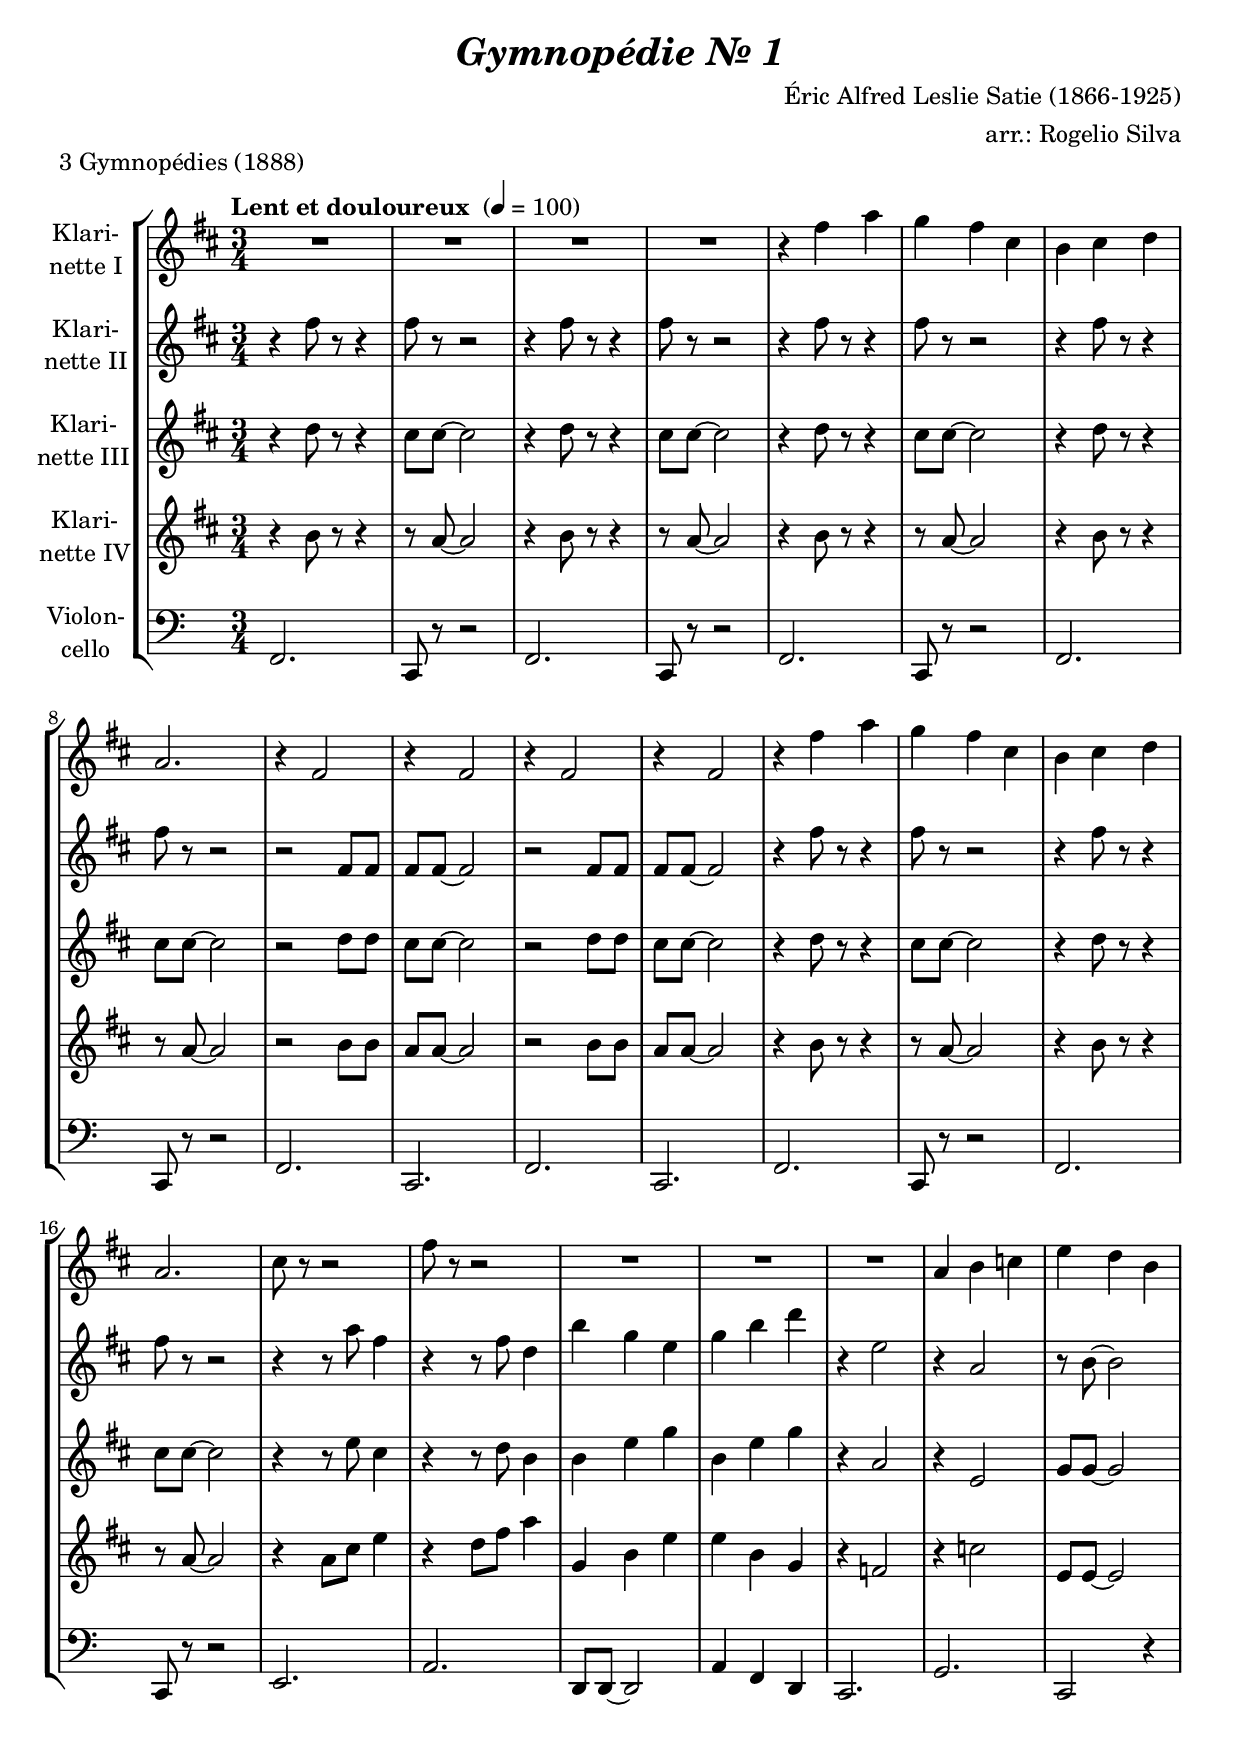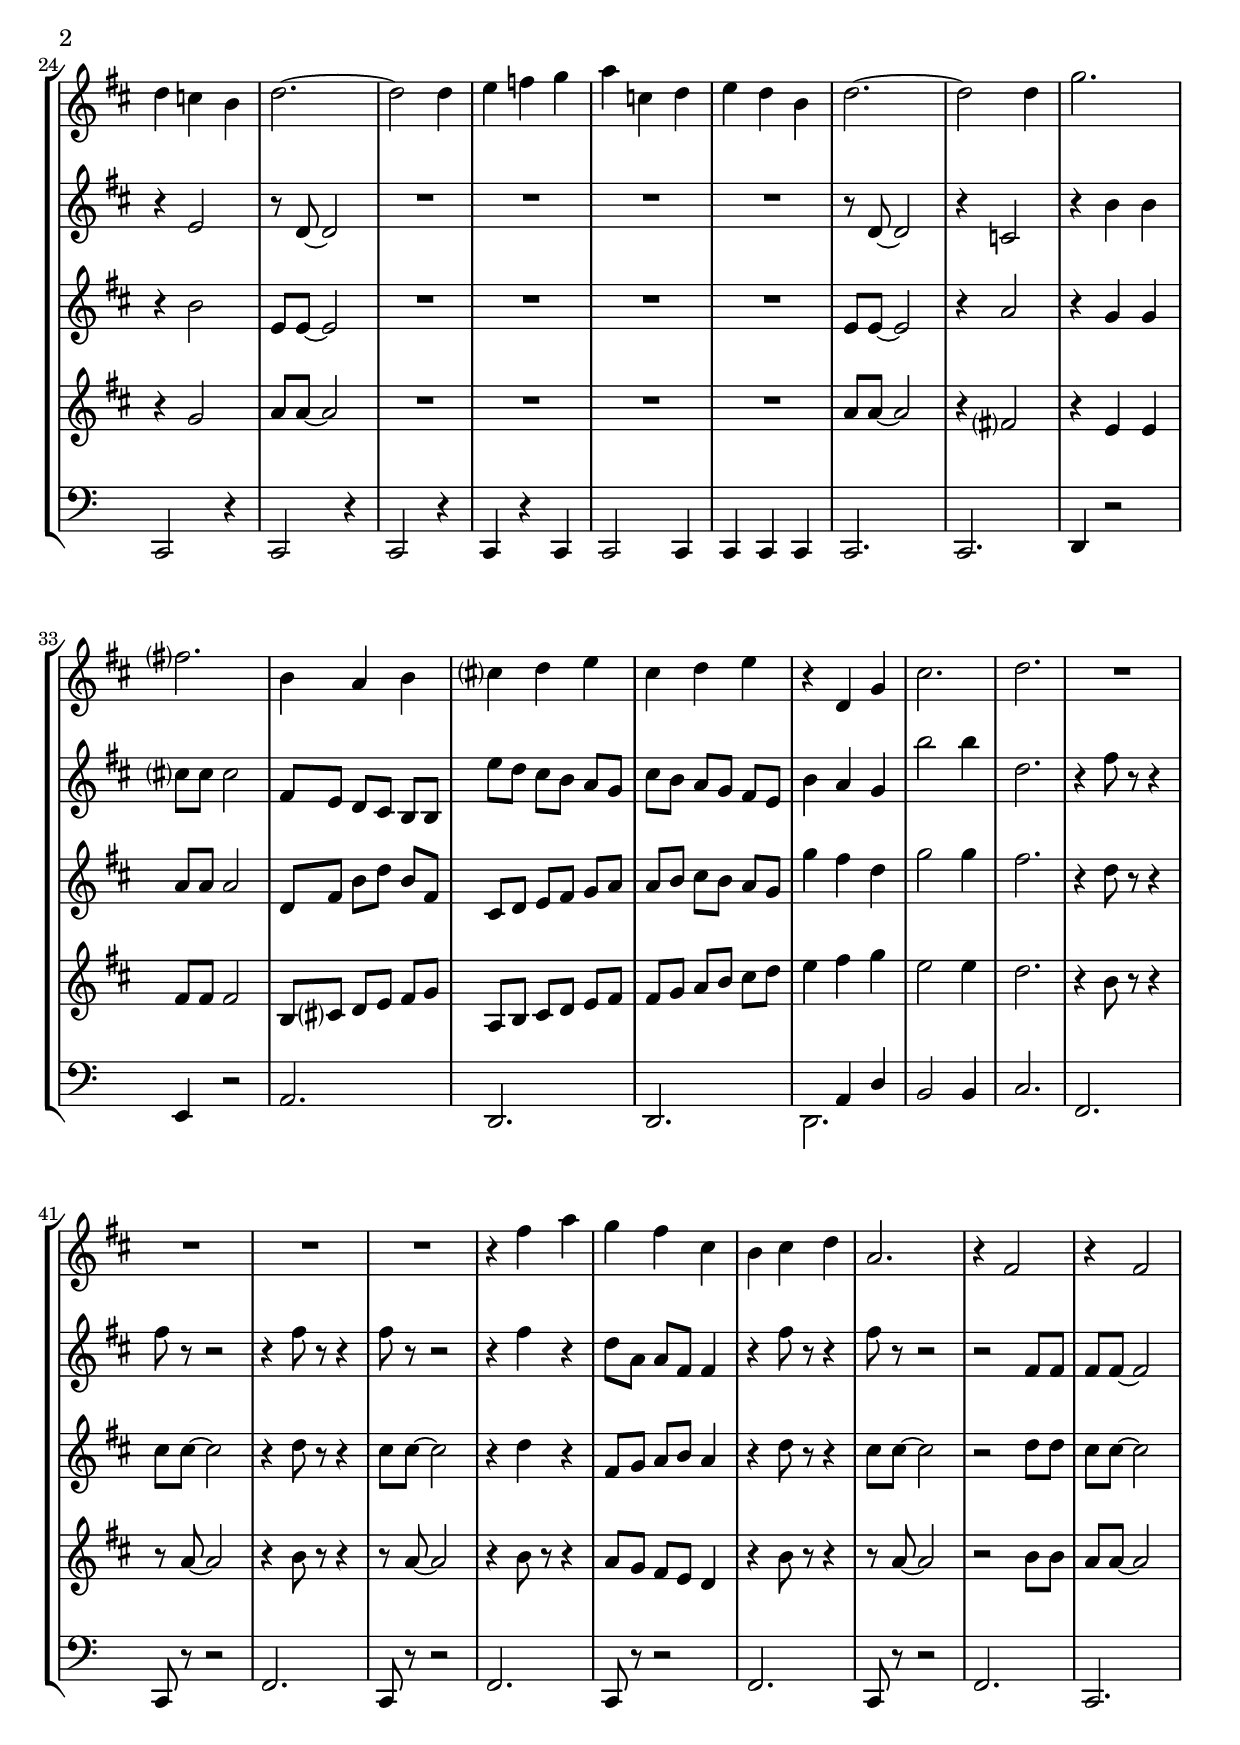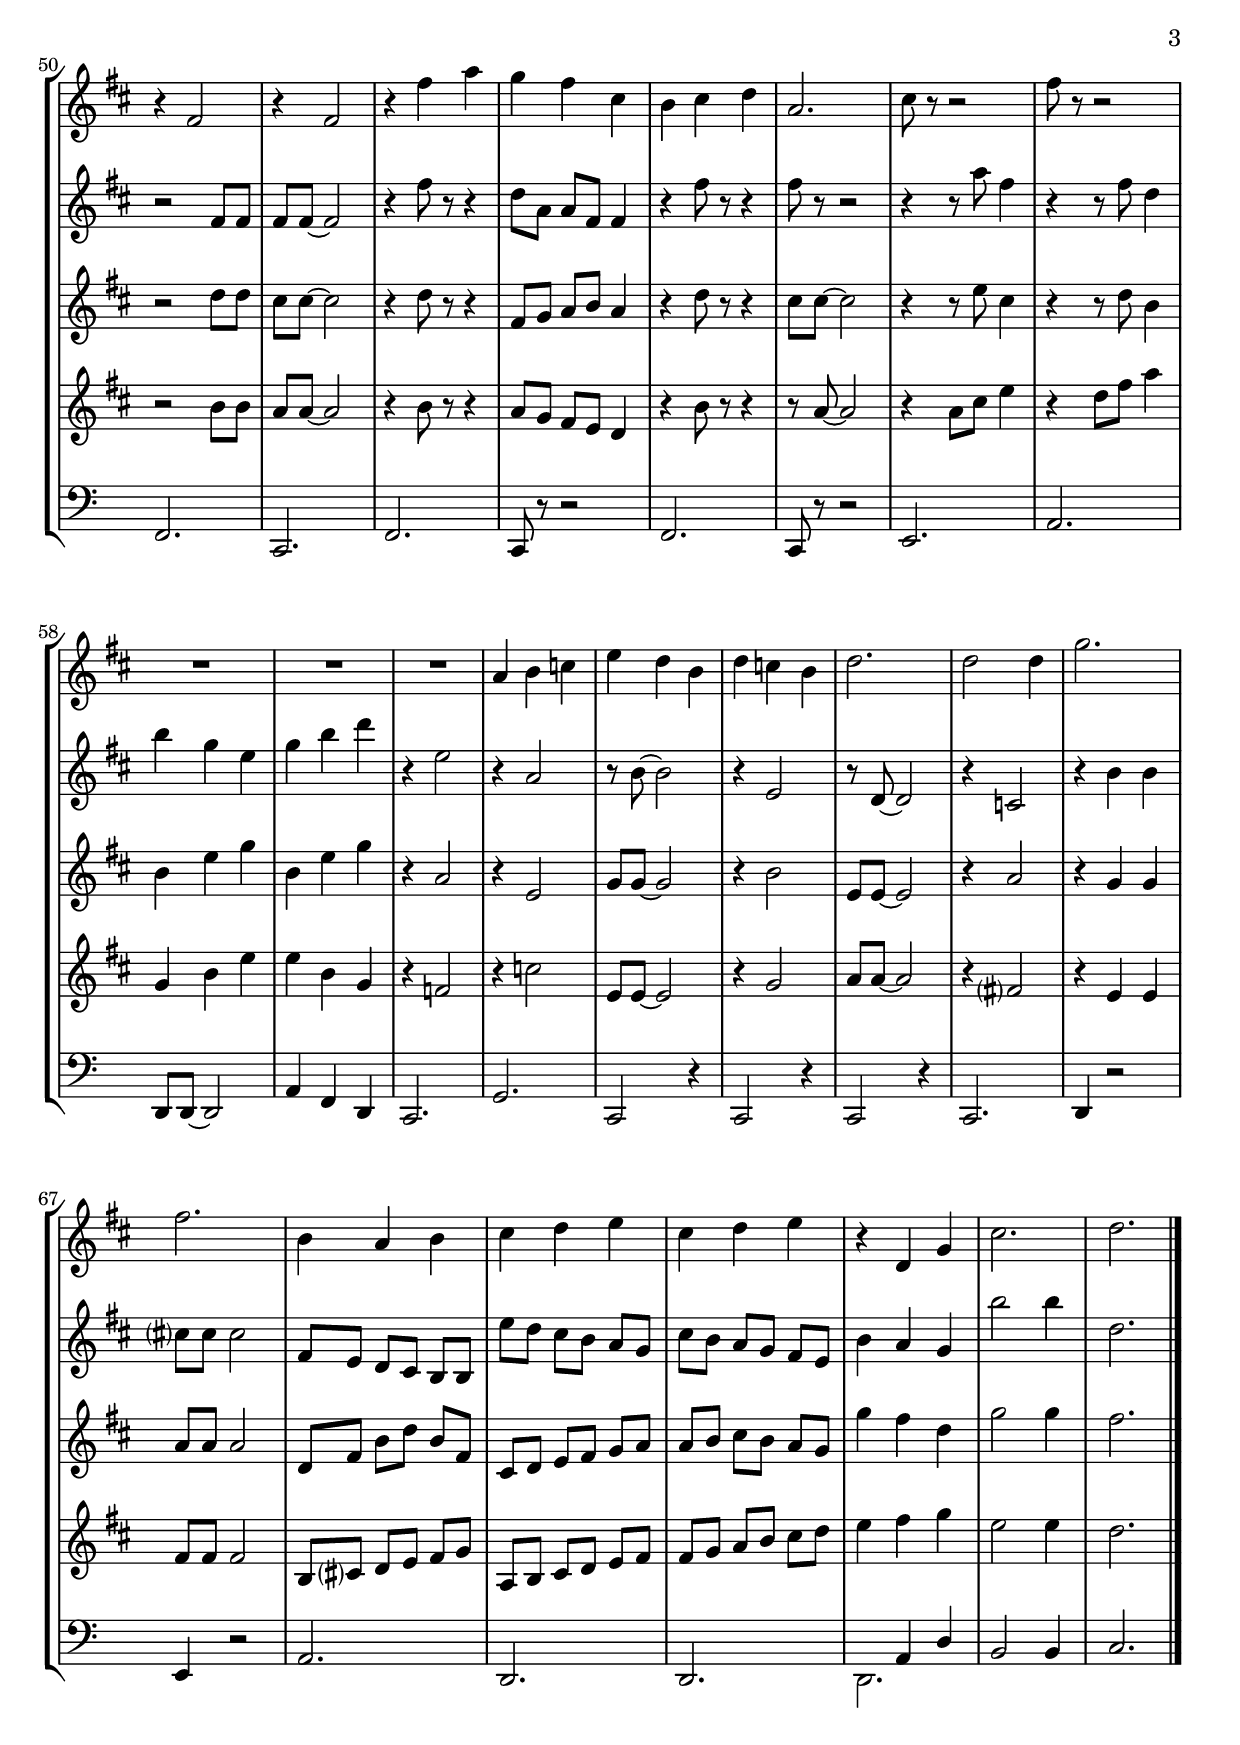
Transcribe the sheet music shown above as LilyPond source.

\version "2.18.2"
\include "deutsch.ly"
  
#(set-global-staff-size 21)

\header {
  title     = \markup \bold \italic "Gymnopédie Nr. 1"
  composer  = "Éric Alfred Leslie Satie (1866-1925)"
  arranger  = "arr.: Rogelio Silva"
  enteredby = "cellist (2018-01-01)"
  piece     = "3 Gymnopédies (1888)"
}

voiceconsts = {
  \key d \major
  \time 3/4
  \clef "treble"
%  \numericTimeSignature
  \compressFullBarRests
  % Set default beaming for all staves
  \set Timing.beamExceptions = #'()
  \set Timing.baseMoment     = #(ly:make-moment 1 4)
  \set Timing.beatStructure  = #'(1 1 1)
  \tempo "Lent et douloureux " 4=100
}

micl = "clarinet"
mifl = "flute"
miob = "oboe"
mifh = "french horn"
misx = "tenor sax"
mist = "string ensemble 1"
miba = "cello"

va = \relative c'' {
  \voiceconsts

  R2.*4
  r4 fis a
  g fis cis
  h cis d
  a2.
  r4 fis2
  r4 fis2
  r4 fis2
  r4 fis2
  r4 fis' a
  g fis cis
  h cis d

  a2.
  cis8 r r2
  fis8 r r2
  R2.*3
  a,4 h c
  e d h
  d c h
  d2.~
  d2 d4
  e f g
  a c, d

  e d h
  d2.~
  d2 d4
  g2.
  fis?
  h,4 a h
  cis? d e
  cis d e
  r d, g
  cis2.
  d
  R2.*4

  r4 fis a
  g fis cis
  h cis d
  a2.
  r4 fis2
  r4 fis2
  r4 fis2
  r4 fis2
  r4 fis' a
  g fis cis
  h cis d
  a2.

  cis8 r r2
  fis8 r r2
  R2.*3
  a,4 h c
  e d h
  d c h
  d2.
  d2 d4
  g2.
  fis
  h,4 a h

  cis d e
  cis d e
  r d, g
  cis2.
  d \bar "|."
}

vb = \relative c'' {
  \voiceconsts

  r4 fis8 r r4
  fis8 r r2
  r4 fis8 r r4
  fis8 r r2
  r4 fis8 r r4
  fis8 r r2
  r4 fis8 r r4
  fis8 r r2
  r2 fis,8 fis

  fis fis~ fis2
  r fis8 fis
  fis fis~ fis2
  r4 fis'8 r r4
  fis8 r r2
  r4 fis8 r r4
  fis8 r r2
  r4 r8 a fis4
  r r8 fis d4
  h' g e

  g h d
  r e,2
  r4 a,2
  r8 h~ h2
  r4 e,2
  r8 d~ d2
  R2.*4
  r8 d~ d2
  r4 c2
  r4 h' h
  cis?8 cis cis2

  fis,8 e d cis h h
  e' d cis h a g
  cis h a g fis e
  h'4 a g
  h'2 h4
  d,2.
  r4 fis8 r r4
  fis8 r r2
  
  r4 fis8 r r4
  fis8 r r2
  r4 fis r
  d8 a a fis fis4
  r4 fis'8 r r4
  fis8 r r2
  r fis,8 fis
  fis fis~ fis2
  r fis8 fis

  fis fis~ fis2
  r4 fis'8 r r4
  d8 a a fis fis4
  r4 fis'8 r r4
  fis8 r r2
  r4 r8 a fis4
  r r8 fis d4
  h' g e
  g h d
  r e,2

  r4 a,2
  r8 h~ h2
  r4 e,2
  r8 d~ d2
  r4 c2
  r4 h' h
  cis?8 cis cis2
  fis,8 e d cis h h
  e' d cis h a g

  cis h a g fis e
  h'4 a g
  h'2 h4
  d,2. \bar "|."
}

vc = \relative c'' {
  \voiceconsts

  r4 d8 r r4
  cis8 cis~ cis2
  r4 d8 r r4
  cis8 cis~ cis2
  r4 d8 r r4
  cis8 cis~ cis2
  r4 d8 r r4
  cis8 cis~ cis2
  r d8 d

  cis cis~ cis2
  r d8 d
  cis cis~ cis2
  r4 d8 r r4
  cis8 cis~ cis2
  r4 d8 r r4
  cis8 cis~ cis2
  r4 r8 e cis4
  r4 r8 d h4
  h e g

  h, e g
  r a,2
  r4 e2
  g8 g~ g2
  r4 h2
  e,8 e~ e2
  R2.*4
  e8 e~ e2
  r4 a2
  r4 g g
  a8 a a2

  d,8 fis h d h fis
  cis d e fis g a
  a h cis h a g
  g'4 fis d
  g2 g4
  fis2.
  r4 d8 r r4
  cis8 cis~ cis2
  r4 d8 r r4
  
  cis8 cis~ cis2
  r4 d r
  fis,8 g a h a4
  r4 d8 r r4
  cis8 cis~ cis2
  r d8 d
  cis cis~ cis2
  r d8 d
  cis cis~ cis2

  r4 d8 r r4
  fis,8 g a h a4
  r d8 r r4
  cis8 cis~ cis2
  r4 r8 e cis4
  r4 r8 d h4
  h e g
  h, e g
  r a,2
  r4 e2

  g8 g~ g2
  r4 h2
  e,8 e~ e2
  r4 a2
  r4 g g
  a8 a a2
  d,8 fis h d h fis
  cis d e fis g a
  a h cis h a g

  g'4 fis d
  g2 g4
  fis2. \bar "|."
}

vd = \relative c'' {
  \voiceconsts

  r4 h8 r r4
  r8 a~ a2
  r4 h8 r r4
  r8 a~ a2
  r4 h8 r r4
  r8 a~ a2
  r4 h8 r r4
  r8 a~ a2
  r h8 h

  a a~ a2
  r h8 h
  a a~ a2
  r4 h8 r r4
  r8 a~ a2
  r4 h8 r r4
  r8 a~ a2
  r4 a8 cis e4
  r d8 fis a4

  g, h e
  e h g
  r f2
  r4 c'2
  e,8 e~ e2
  r4 g2
  a8 a~ a2
  R2.*4
  a8 a~ a2
  r4 fis?2

  r4 e e
  fis8 fis fis2
  h,8 cis? d e fis g
  a, h cis d e fis
  fis g a h cis d
  e4 fis g
  e2 e4
  d2.
  r4 h8 r r4

  r8 a~ a2
  r4 h8 r r4
  r8 a~ a2
  r4 h8 r r4
  a8 g fis e d4
  r4 h'8 r r4
  r8 a~ a2
  r h8 h
  a a~ a2

  r h8 h
  a a~ a2
  r4 h8 r r4
  a8 g fis e d4
  r h'8 r r4
  r8 a~ a2
  r4 a8 cis e4
  r d8 fis a4
  g, h e

  e h g
  r f2
  r4 c'2
  e,8 e~ e2
  r4 g2
  a8 a~ a2
  r4 fis?2
  r4 e e
  fis8 fis fis2
  h,8 cis? d e fis g

  a, h cis d e fis
  fis g a h cis d
  e4 fis g
  e2 e4
  d2. \bar "|."
}

ve = \relative c {
  \voiceconsts
  \clef "bass"

  g2.
  d8 r r2
  g2.
  d8 r r2
  g2.
  d8 r r2
  g2.
  d8 r r2
  g2.
  d
  g
  d

  g
  d8 r r2
  g2.
  d8 r r2
  fis2.
  h
  e,8 e~ e2
  h'4 g e
  d2.
  a'
  d,2 r4
  d2 r4
  d2 r4
  
  d2 r4
  d r d
  d2 d4
  d d d
  d2.
  d
  e4 r2
  fis4 r2
  h2.
  e,
  e
  << { s4 h' e } \\ e,2. >>
  cis'2 cis4

  d2.
  g,
  d8 r r2
  g2.
  d8 r r2
  g2.
  d8 r r2
  g2.
  d8 r r2
  g2.
  d
  g
  d

  g
  d8 r r2
  g2.
  d8 r r2
  fis2.
  h
  e,8 e~ e2
  h'4 g e
  d2.
  a'
  d,2 r4
  d2 r4
  d2 r4

  d2.
  e4 r2
  fis4 r2
  h2.
  e,
  e
  << { s4 h' e } \\ e,2. >>
  cis'2 cis4
  d2. \bar "|."
}


music = \new StaffGroup <<
      \new Staff {
	\set Staff.midiInstrument = \micl
	\set Staff.instrumentName = \markup \center-column { "Klari-" "nette I" }
	\transpose d d { \va }
      }

      \new Staff {
	\set Staff.midiInstrument = \micl
	\set Staff.instrumentName = \markup \center-column { "Klari-" "nette II" }
	\transpose d d { \vb }
      }

      \new Staff {
	\set Staff.midiInstrument = \micl
	\set Staff.instrumentName = \markup \center-column { "Klari-" "nette III" }
	\transpose d d { \vc }
      }

      \new Staff {
	\set Staff.midiInstrument = \micl
	\set Staff.instrumentName = \markup \center-column { "Klari-" "nette IV" }
	\transpose d d { \vd }
      }

      \new Staff {
	\set Staff.midiInstrument = \miba
	\set Staff.instrumentName = \markup \center-column { "Violon-" "cello" }
	\transpose d c { \ve }
      }
>>

\book {
  \score {
    \music
    \layout {}
  }

  \score {
    \unfoldRepeats \music

    \midi {
      \context {
        \Score
      }
    }
  }
}
